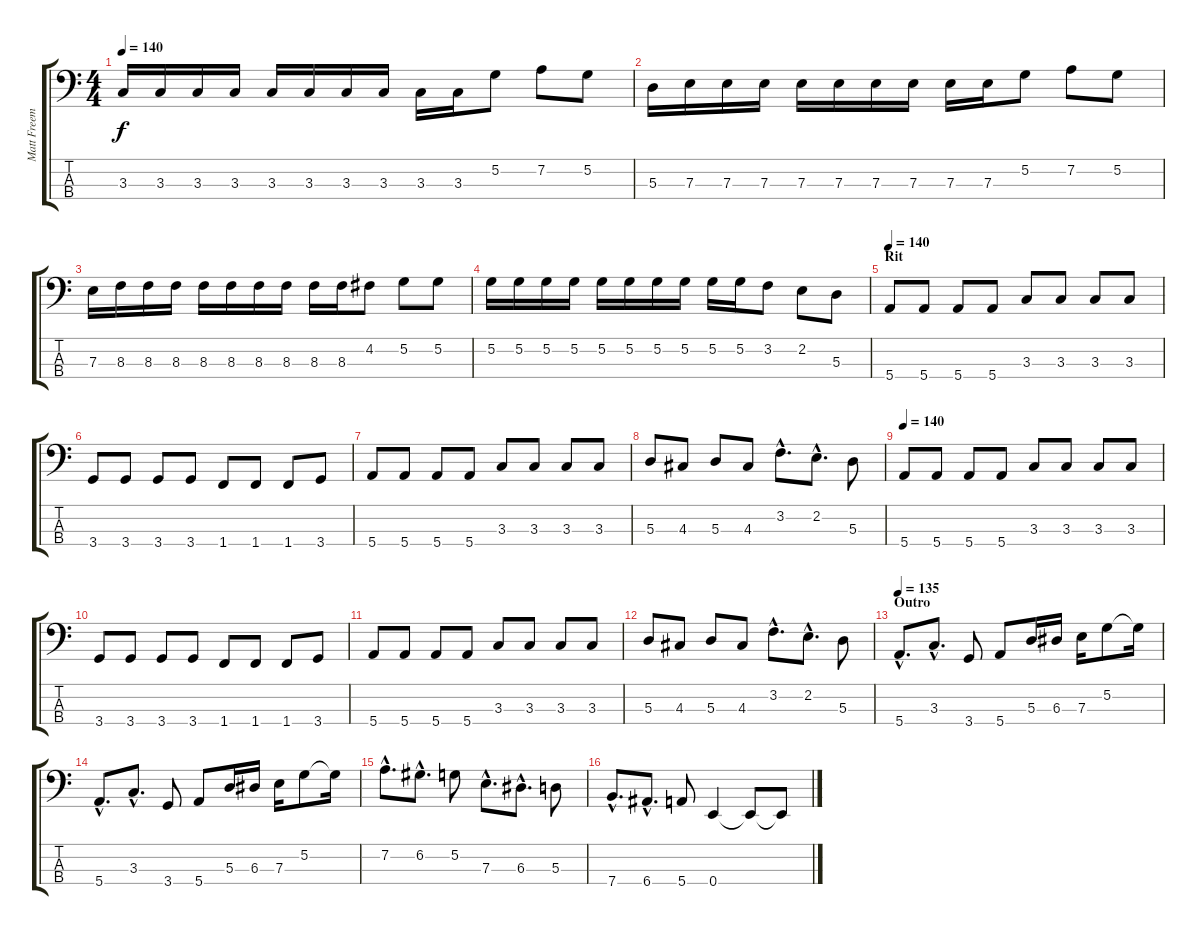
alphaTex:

\track ("Matt Freeman (Bass Guitar)" "Matt Freem") {instrument electricbasspick}
\staff {score tabs}
\tuning (G2 D2 A1 E1) {hide}
\ts (4 4)
\tempo 140
\clef f4
\ks c
3.3.16{dy f} 3.3.16 3.3.16 3.3.16 3.3.16 3.3.16 3.3.16 3.3.16 3.3.16 3.3.16 5.2.8 7.2.8 5.2.8 |
5.3.16 7.3.16 7.3.16 7.3.16 7.3.16 7.3.16 7.3.16 7.3.16 7.3.16 7.3.16 5.2.8 7.2.8 5.2.8 |
7.3.16 8.3.16 8.3.16 8.3.16 8.3.16 8.3.16 8.3.16 8.3.16 8.3.16 8.3.16 4.2.8 5.2.8 5.2.8 |
5.2.16 5.2.16 5.2.16 5.2.16 5.2.16 5.2.16 5.2.16 5.2.16 5.2.16 5.2.16 3.2.8 2.2.8 5.3.8 |
\section ("" "Rit")
\tempo 140
5.4.8 5.4.8 5.4.8 5.4.8 3.3.8 3.3.8 3.3.8 3.3.8 |
3.4.8 3.4.8 3.4.8 3.4.8 1.4.8 1.4.8 1.4.8 3.4.8 |
5.4.8 5.4.8 5.4.8 5.4.8 3.3.8 3.3.8 3.3.8 3.3.8 |
5.3.8 4.3.8 5.3.8 4.3.8 3.2{hac}.8{d} 2.2{hac}.8{d} 5.3.8 |
\tempo 140
5.4.8 5.4.8 5.4.8 5.4.8 3.3.8 3.3.8 3.3.8 3.3.8 |
3.4.8 3.4.8 3.4.8 3.4.8 1.4.8 1.4.8 1.4.8 3.4.8 |
5.4.8 5.4.8 5.4.8 5.4.8 3.3.8 3.3.8 3.3.8 3.3.8 |
5.3.8 4.3.8 5.3.8 4.3.8 3.2{hac}.8{d} 2.2{hac}.8{d} 5.3.8 |
\section ("" "Outro")
\tempo 135
5.4{hac}.8{d} 3.3{hac}.8{d} 3.4.8 5.4.8 5.3.16 6.3.16 7.3.16 5.2.8 5.2{t}.16 |
5.4{hac}.8{d} 3.3{hac}.8{d} 3.4.8 5.4.8 5.3.16 6.3.16 7.3.16 5.2.8 5.2{t}.16 |
7.2{hac}.8{d} 6.2{hac}.8{d} 5.2.8 7.3{hac}.8{d} 6.3{hac}.8{d} 5.3.8 |
7.4{hac}.8{d} 6.4{hac}.8{d} 5.4.8 0.4.4 0.4{t}.8 0.4{t}.8
